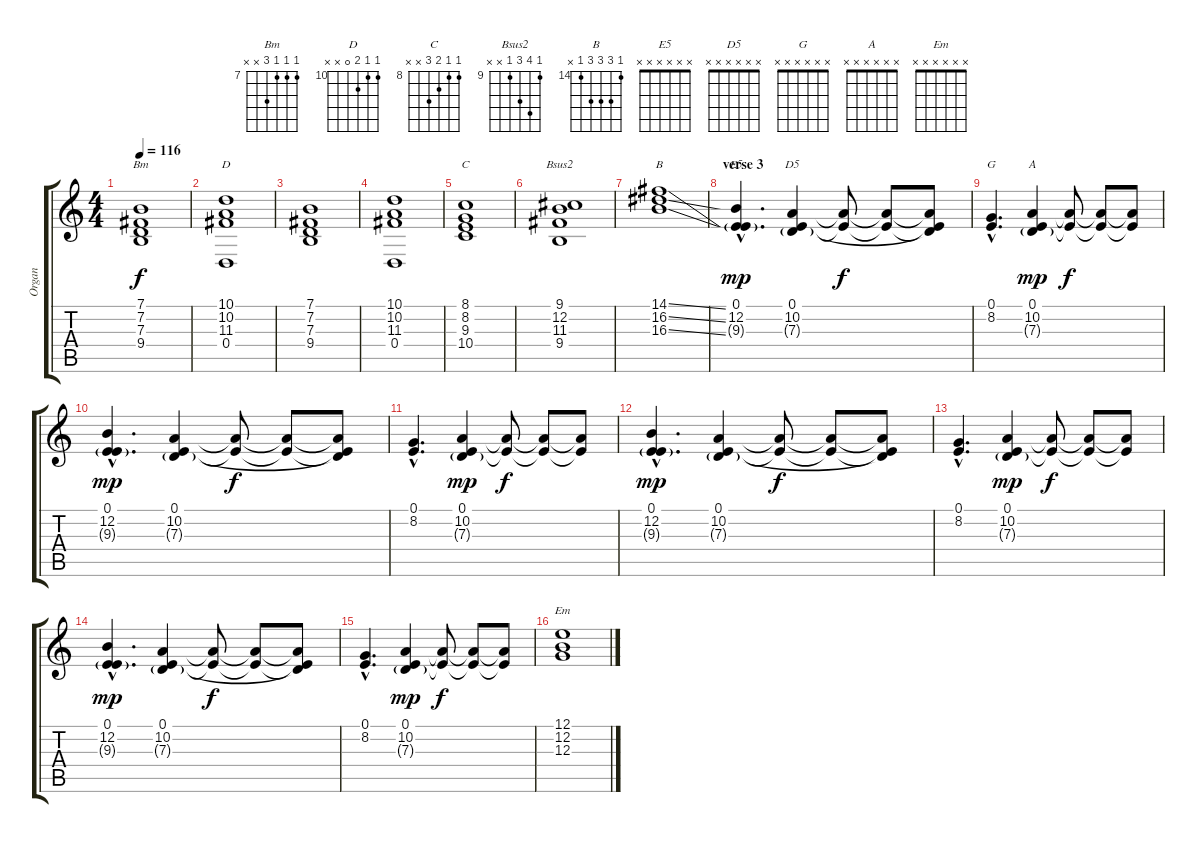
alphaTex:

\track ("Organ" "Organ") {instrument drawbarorgan}
\staff {score tabs}
\tuning (E4 B3 G3 D3 A2 E2) {hide}
\chord ("Bm" 7 7 7 9 x x) {firstfret 7}
\chord ("D" 10 10 11 0 x x) {firstfret 10}
\chord ("C" 8 8 9 10 x x) {firstfret 8}
\chord ("Bsus2" 9 12 11 9 x x) {firstfret 9}
\chord ("B" 14 16 16 16 14 x) {firstfret 14}
\chord ("E5" x x x x x x) {firstfret 0}
\chord ("D5" x x x x x x) {firstfret 0}
\chord ("G" x x x x x x) {firstfret 0}
\chord ("A" x x x x x x) {firstfret 0}
\chord ("Em" x x x x x x) {firstfret 0}
\ts (4 4)
\tempo 116
\clef g2
\ks c
(7.1 7.2 7.3 9.4).1{ch "Bm" dy f} |
(10.1 10.2 11.3 0.4).1{ch "D"} |
(7.1 7.2 7.3 9.4).1 |
(10.1 10.2 11.3 0.4).1 |
(8.1 8.2 9.3 10.4).1{ch "C"} |
(9.1 12.2 11.3 9.4).1{ch "Bsus2"} |
(14.1{ss} 16.2{ss} 16.3{ss}).1{ch "B"} |
\section ("" "verse 3")
(0.1{hac} 12.2{hac} 9.3{g hac}).4{d ch "E5" dy mp} (0.1 10.2 7.3{g}).4{ch "D5"} (0.1{t} 10.2{t}).8{dy f} (0.1{t} 10.2{t}).8 (0.1{t} 10.2{t} 7.3{t}).8 |
(0.1{hac} 8.2{hac}).4{d ch "G"} (0.1 10.2 7.3{g}).4{ch "A" dy mp} (0.1{t} 10.2{t}).8{dy f} (0.1{t} 10.2{t}).8 (0.1{t} 10.2{t}).8 |
(0.1{hac} 12.2{hac} 9.3{g hac}).4{d dy mp} (0.1 10.2 7.3{g}).4 (0.1{t} 10.2{t}).8{dy f} (0.1{t} 10.2{t}).8 (0.1{t} 10.2{t} 7.3{t}).8 |
(0.1{hac} 8.2{hac}).4{d} (0.1 10.2 7.3{g}).4{dy mp} (0.1{t} 10.2{t}).8{dy f} (0.1{t} 10.2{t}).8 (0.1{t} 10.2{t}).8 |
(0.1{hac} 12.2{hac} 9.3{g hac}).4{d dy mp} (0.1 10.2 7.3{g}).4 (0.1{t} 10.2{t}).8{dy f} (0.1{t} 10.2{t}).8 (0.1{t} 10.2{t} 7.3{t}).8 |
(0.1{hac} 8.2{hac}).4{d} (0.1 10.2 7.3{g}).4{dy mp} (0.1{t} 10.2{t}).8{dy f} (0.1{t} 10.2{t}).8 (0.1{t} 10.2{t}).8 |
(0.1{hac} 12.2{hac} 9.3{g hac}).4{d dy mp} (0.1 10.2 7.3{g}).4 (0.1{t} 10.2{t}).8{dy f} (0.1{t} 10.2{t}).8 (0.1{t} 10.2{t} 7.3{t}).8 |
(0.1{hac} 8.2{hac}).4{d} (0.1 10.2 7.3{g}).4{dy mp} (0.1{t} 10.2{t}).8{dy f} (0.1{t} 10.2{t}).8 (0.1{t} 10.2{t}).8 |
(12.1 12.2 12.3).1{ch "Em"}
